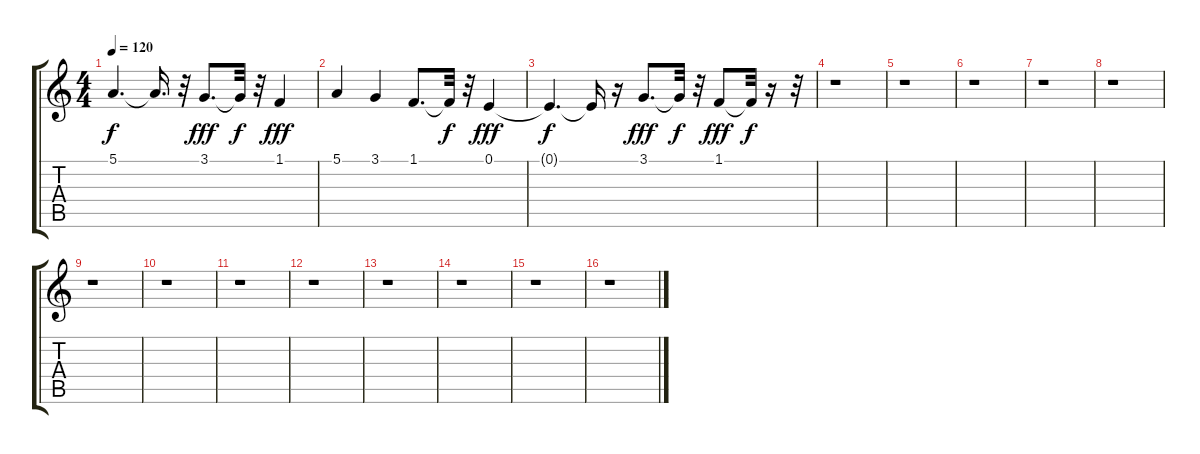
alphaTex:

\track "" {instrument fx5brightness}
\staff {score tabs}
\tuning (E4 B3 G3 D3 A2 E2) {hide}
\ts (4 4)
\tempo 120
\clef g2
\ks c
5.1{t}.4{d dy f} 5.1{t}.16{d} r.32 3.1.8{d dy fff} 3.1{t}.32{dy f} r.32 1.1.4{dy fff} |
5.1.4 3.1.4 1.1.8{d} 1.1{t}.32{dy f} r.32 0.1.4{dy fff} |
0.1{t}.4{d dy f} 0.1{t}.16 r.16 3.1.8{d dy fff} 3.1{t}.32{dy f} r.32 1.1.8{dy fff} 1.1{t}.32{dy f} r.16 r.32 |
r.1 |
r.1 |
r.1 |
r.1 |
r.1 |
r.1 |
r.1 |
r.1 |
r.1 |
r.1 |
r.1 |
r.1 |
r.1
